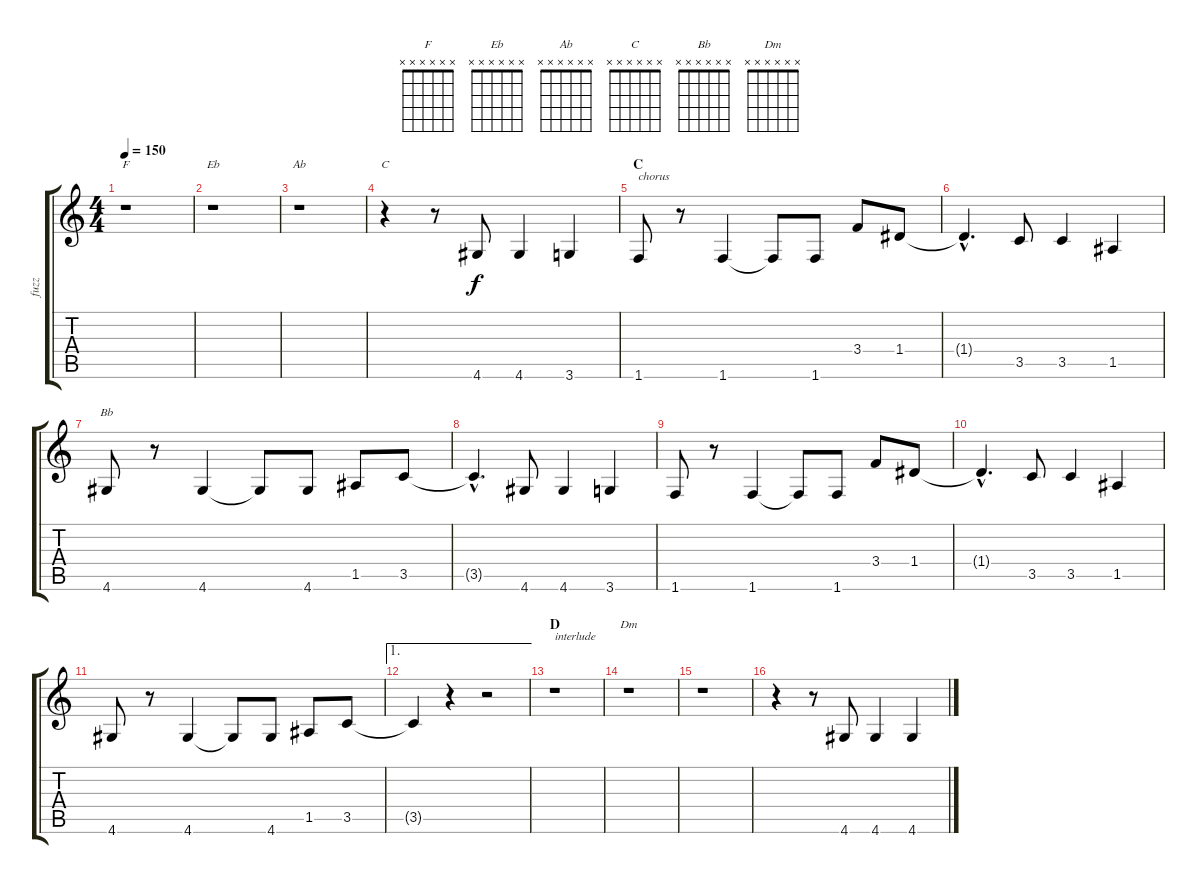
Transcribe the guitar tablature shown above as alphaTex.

\track ("fuzz" "fuzz") {instrument distortionguitar}
\staff {score tabs}
\tuning (E4 B3 G3 D3 A2 E2) {hide}
\chord ("F" x x x x x x) {firstfret 0}
\chord ("Eb" x x x x x x) {firstfret 0}
\chord ("Ab" x x x x x x) {firstfret 0}
\chord ("C" x x x x x x) {firstfret 0}
\chord ("Bb" x x x x x x) {firstfret 0}
\chord ("Dm" x x x x x x) {firstfret 0}
\ts (4 4)
\tempo 150
\clef g2
\ks c
r.1{ch "F" dy f} |
r.1{ch "Eb"} |
r.1{ch "Ab"} |
r.4{ch "C"} r.8 4.6.8 4.6.4 3.6.4 |
\section ("" "C")
1.6.8{txt "chorus"} r.8 1.6.4 1.6{t}.8 1.6.8 3.4.8 1.4.8 |
1.4{hac t}.4{d} 3.5.8 3.5.4 1.5.4 |
4.6.8{ch "Bb"} r.8 4.6.4 4.6{t}.8 4.6.8 1.5.8 3.5.8 |
3.5{hac t}.4{d} 4.6.8 4.6.4 3.6.4 |
1.6.8 r.8 1.6.4 1.6{t}.8 1.6.8 3.4.8 1.4.8 |
1.4{hac t}.4{d} 3.5.8 3.5.4 1.5.4 |
4.6.8 r.8 4.6.4 4.6{t}.8 4.6.8 1.5.8 3.5.8 |
\ae 1
3.5{t}.4 r.4 r.2 |
\section ("" "D")
r.1{txt "interlude"} |
r.1{ch "Dm"} |
r.1 |
r.4 r.8 4.6.8 4.6.4 4.6.4
